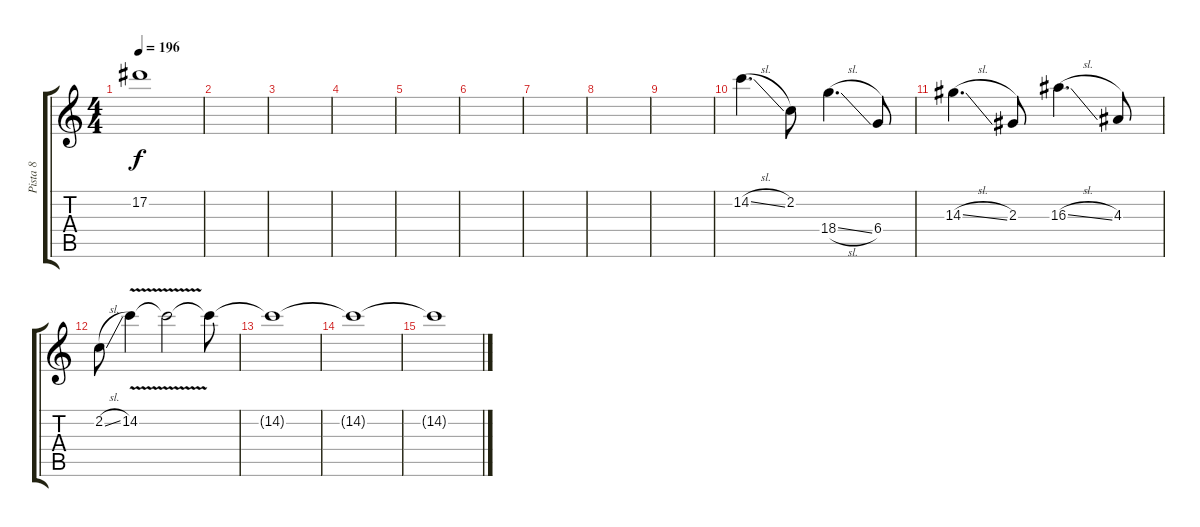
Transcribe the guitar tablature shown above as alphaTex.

\track ("Pista 8" "Pista 8") {instrument overdrivenguitar}
\staff {score tabs}
\tuning (Eb4 Bb3 Gb3 Db3 Ab2 Db2) {hide}
\ts (4 4)
\tempo 196
\clef g2
\ks c
17.2{t}.1{dy f} |
|
|
|
|
|
|
|
|
14.2{sl}.4{d} 2.2.8 18.4{sl}.4{d} 6.4.8 |
14.3{sl}.4{d} 2.3.8 16.3{sl}.4{d} 4.3.8 |
2.2{sl}.8{volume 0} 14.2{v}.4 14.2{t}.2 14.2{t}.8 |
14.2{t}.1 |
14.2{t}.1 |
14.2{t}.1
